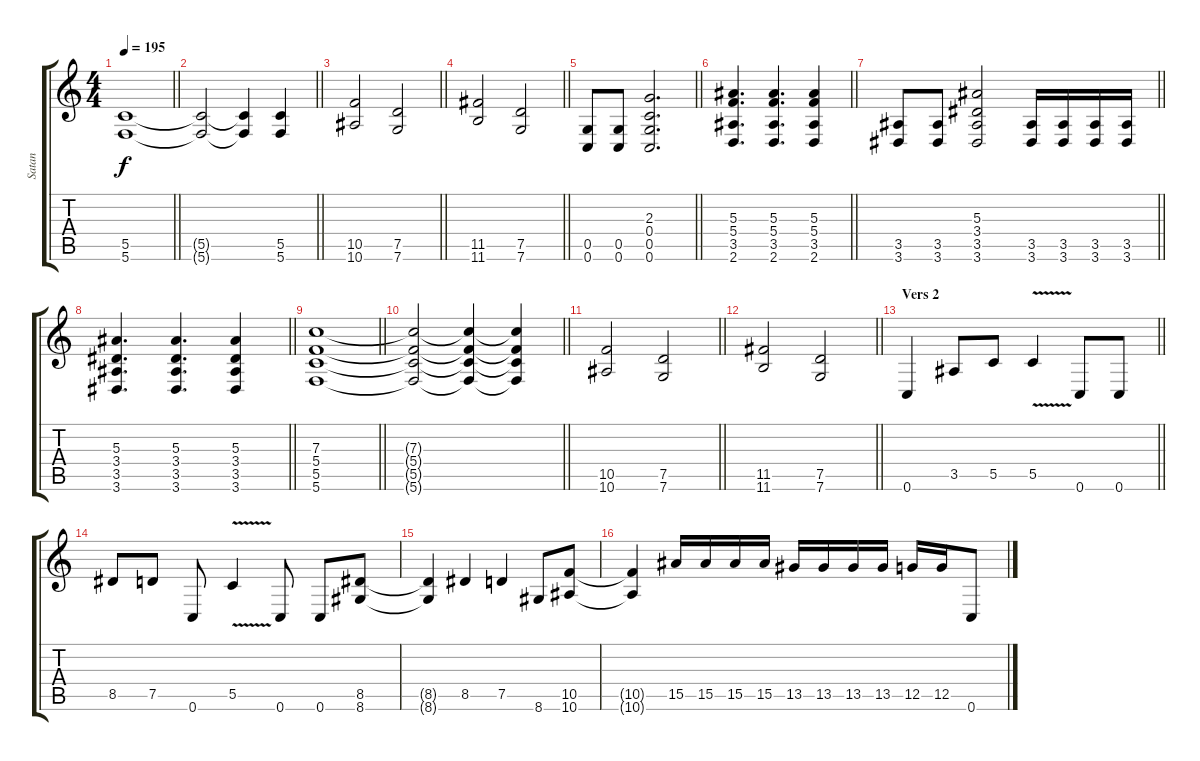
\track ("Satan" "Satan") {instrument distortionguitar}
\staff {score tabs}
\tuning (D4 A3 F3 C3 G2 C2) {hide}
\ts (4 4)
\tempo 195
\clef g2
\barLineRight lightlight
\ks c
(5.5 5.6).1{dy f} |
\barLineRight lightlight
(5.5{t} 5.6{t}).2 (5.5{t} 5.6{t}).4 (5.5 5.6).4 |
\barLineRight lightlight
(10.5 10.6).2 (7.5 7.6).2 |
\barLineRight lightlight
(11.5 11.6).2 (7.5 7.6).2 |
\barLineRight lightlight
(0.5 0.6).8 (0.5 0.6).8 (2.3 0.4 0.5 0.6).2{d} |
\barLineRight lightlight
(5.3 5.4 3.5 2.6).4{d} (5.3 5.4 3.5 2.6).4{d} (5.3 5.4 3.5 2.6).4 |
\barLineRight lightlight
(3.5 3.6).8 (3.5 3.6).8 (5.3 3.4 3.5 3.6).2 (3.5 3.6).16 (3.5 3.6).16 (3.5 3.6).16 (3.5 3.6).16 |
\barLineRight lightlight
(5.3 3.4 3.5 3.6).4{d} (5.3 3.4 3.5 3.6).4{d} (5.3 3.4 3.5 3.6).4 |
\barLineRight lightlight
(7.3 5.4 5.5 5.6).1 |
\barLineRight lightlight
(7.3{t} 5.4{t} 5.5{t} 5.6{t}).2 (7.3{t} 5.4{t} 5.5{t} 5.6{t}).4 (7.3{t} 5.4{t} 5.5{t} 5.6{t}).4 |
\barLineRight lightlight
(10.5 10.6).2 (7.5 7.6).2 |
\barLineRight lightlight
(11.5 11.6).2 (7.5 7.6).2 |
\section ("" "Vers 2")
\barLineRight lightlight
0.6.4 3.5.8 5.5.8 5.5{v}.4 0.6.8 0.6.8 |
8.5.8 7.5.8 0.6.8 5.5{v}.4 0.6.8 0.6.8 (8.5 8.6).8 |
(8.5{t} 8.6{t}).4 8.5.4 7.5.4 8.6.8 (10.5 10.6).8 |
(10.5{t} 10.6{t}).4 15.5.16 15.5.16 15.5.16 15.5.16 13.5.16 13.5.16 13.5.16 13.5.16 12.5.16 12.5.16 0.6.8
